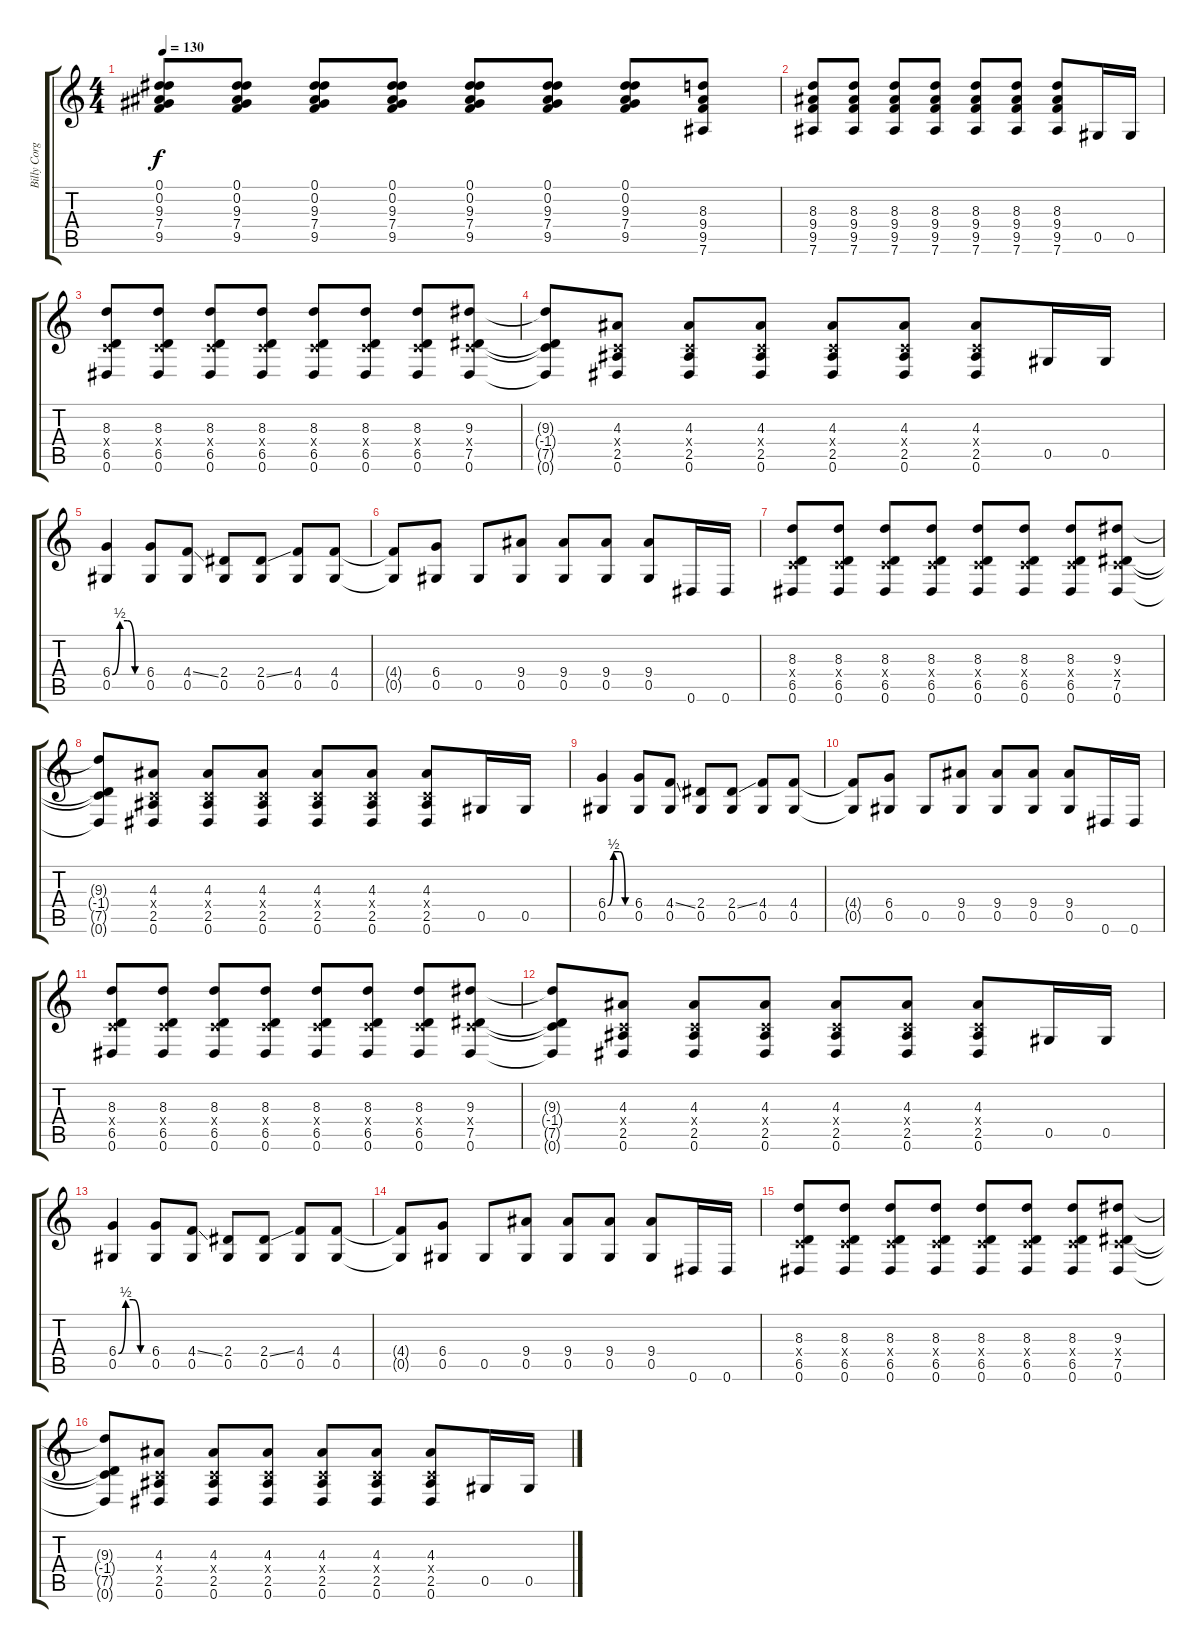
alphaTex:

\track ("Billy Corgan (Acoustic Guitar)" "Billy Corg") {instrument acousticguitarnylon}
\staff {score tabs}
\tuning (Eb4 Bb3 Gb3 Db3 Ab2 Eb2) {hide}
\ts (4 4)
\tempo 130
\clef g2
\ks c
(0.1 0.2 9.3 7.4 9.5).8{dy f} (0.1 0.2 9.3 7.4 9.5).8 (0.1 0.2 9.3 7.4 9.5).8 (0.1 0.2 9.3 7.4 9.5).8 (0.1 0.2 9.3 7.4 9.5).8 (0.1 0.2 9.3 7.4 9.5).8 (0.1 0.2 9.3 7.4 9.5).8 (8.3 9.4 9.5 7.6).8 |
(8.3 9.4 9.5 7.6).8 (8.3 9.4 9.5 7.6).8 (8.3 9.4 9.5 7.6).8 (8.3 9.4 9.5 7.6).8 (8.3 9.4 9.5 7.6).8 (8.3 9.4 9.5 7.6).8 (8.3 9.4 9.5 7.6).8 0.5.16 0.5.16 |
(8.3 -1.4{x} 6.5 0.6).8 (8.3 -1.4{x} 6.5 0.6).8 (8.3 -1.4{x} 6.5 0.6).8 (8.3 -1.4{x} 6.5 0.6).8 (8.3 -1.4{x} 6.5 0.6).8 (8.3 -1.4{x} 6.5 0.6).8 (8.3 -1.4{x} 6.5 0.6).8 (9.3 -1.4{x} 7.5 0.6).8 |
(9.3{t} -1.4{t} 7.5{t} 0.6{t}).8 (4.3 -1.4{x} 2.5 0.6).8 (4.3 -1.4{x} 2.5 0.6).8 (4.3 -1.4{x} 2.5 0.6).8 (4.3 -1.4{x} 2.5 0.6).8 (4.3 -1.4{x} 2.5 0.6).8 (4.3 -1.4{x} 2.5 0.6).8 0.5.16 0.5.16 |
(6.4{be (custom 0 0 15 2 30 2 45 0 60 0)} 0.5).4 (6.4 0.5).8 (4.4{ss} 0.5).8 (2.4 0.5).8 (2.4{ss} 0.5).8 (4.4 0.5).8 (4.4 0.5).8 |
(4.4{t} 0.5{t}).8 (6.4 0.5).8 0.5.8 (9.4 0.5).8 (9.4 0.5).8 (9.4 0.5).8 (9.4 0.5).8 0.6.16 0.6.16 |
(8.3 -1.4{x} 6.5 0.6).8 (8.3 -1.4{x} 6.5 0.6).8 (8.3 -1.4{x} 6.5 0.6).8 (8.3 -1.4{x} 6.5 0.6).8 (8.3 -1.4{x} 6.5 0.6).8 (8.3 -1.4{x} 6.5 0.6).8 (8.3 -1.4{x} 6.5 0.6).8 (9.3 -1.4{x} 7.5 0.6).8 |
(9.3{t} -1.4{t} 7.5{t} 0.6{t}).8 (4.3 -1.4{x} 2.5 0.6).8 (4.3 -1.4{x} 2.5 0.6).8 (4.3 -1.4{x} 2.5 0.6).8 (4.3 -1.4{x} 2.5 0.6).8 (4.3 -1.4{x} 2.5 0.6).8 (4.3 -1.4{x} 2.5 0.6).8 0.5.16 0.5.16 |
(6.4{be (custom 0 0 15 2 30 2 45 0 60 0)} 0.5).4 (6.4 0.5).8 (4.4{ss} 0.5).8 (2.4 0.5).8 (2.4{ss} 0.5).8 (4.4 0.5).8 (4.4 0.5).8 |
(4.4{t} 0.5{t}).8 (6.4 0.5).8 0.5.8 (9.4 0.5).8 (9.4 0.5).8 (9.4 0.5).8 (9.4 0.5).8 0.6.16 0.6.16 |
(8.3 -1.4{x} 6.5 0.6).8 (8.3 -1.4{x} 6.5 0.6).8 (8.3 -1.4{x} 6.5 0.6).8 (8.3 -1.4{x} 6.5 0.6).8 (8.3 -1.4{x} 6.5 0.6).8 (8.3 -1.4{x} 6.5 0.6).8 (8.3 -1.4{x} 6.5 0.6).8 (9.3 -1.4{x} 7.5 0.6).8 |
(9.3{t} -1.4{t} 7.5{t} 0.6{t}).8 (4.3 -1.4{x} 2.5 0.6).8 (4.3 -1.4{x} 2.5 0.6).8 (4.3 -1.4{x} 2.5 0.6).8 (4.3 -1.4{x} 2.5 0.6).8 (4.3 -1.4{x} 2.5 0.6).8 (4.3 -1.4{x} 2.5 0.6).8 0.5.16 0.5.16 |
(6.4{be (custom 0 0 15 2 30 2 45 0 60 0)} 0.5).4 (6.4 0.5).8 (4.4{ss} 0.5).8 (2.4 0.5).8 (2.4{ss} 0.5).8 (4.4 0.5).8 (4.4 0.5).8 |
(4.4{t} 0.5{t}).8 (6.4 0.5).8 0.5.8 (9.4 0.5).8 (9.4 0.5).8 (9.4 0.5).8 (9.4 0.5).8 0.6.16 0.6.16 |
(8.3 -1.4{x} 6.5 0.6).8 (8.3 -1.4{x} 6.5 0.6).8 (8.3 -1.4{x} 6.5 0.6).8 (8.3 -1.4{x} 6.5 0.6).8 (8.3 -1.4{x} 6.5 0.6).8 (8.3 -1.4{x} 6.5 0.6).8 (8.3 -1.4{x} 6.5 0.6).8 (9.3 -1.4{x} 7.5 0.6).8 |
(9.3{t} -1.4{t} 7.5{t} 0.6{t}).8 (4.3 -1.4{x} 2.5 0.6).8 (4.3 -1.4{x} 2.5 0.6).8 (4.3 -1.4{x} 2.5 0.6).8 (4.3 -1.4{x} 2.5 0.6).8 (4.3 -1.4{x} 2.5 0.6).8 (4.3 -1.4{x} 2.5 0.6).8 0.5.16 0.5.16
